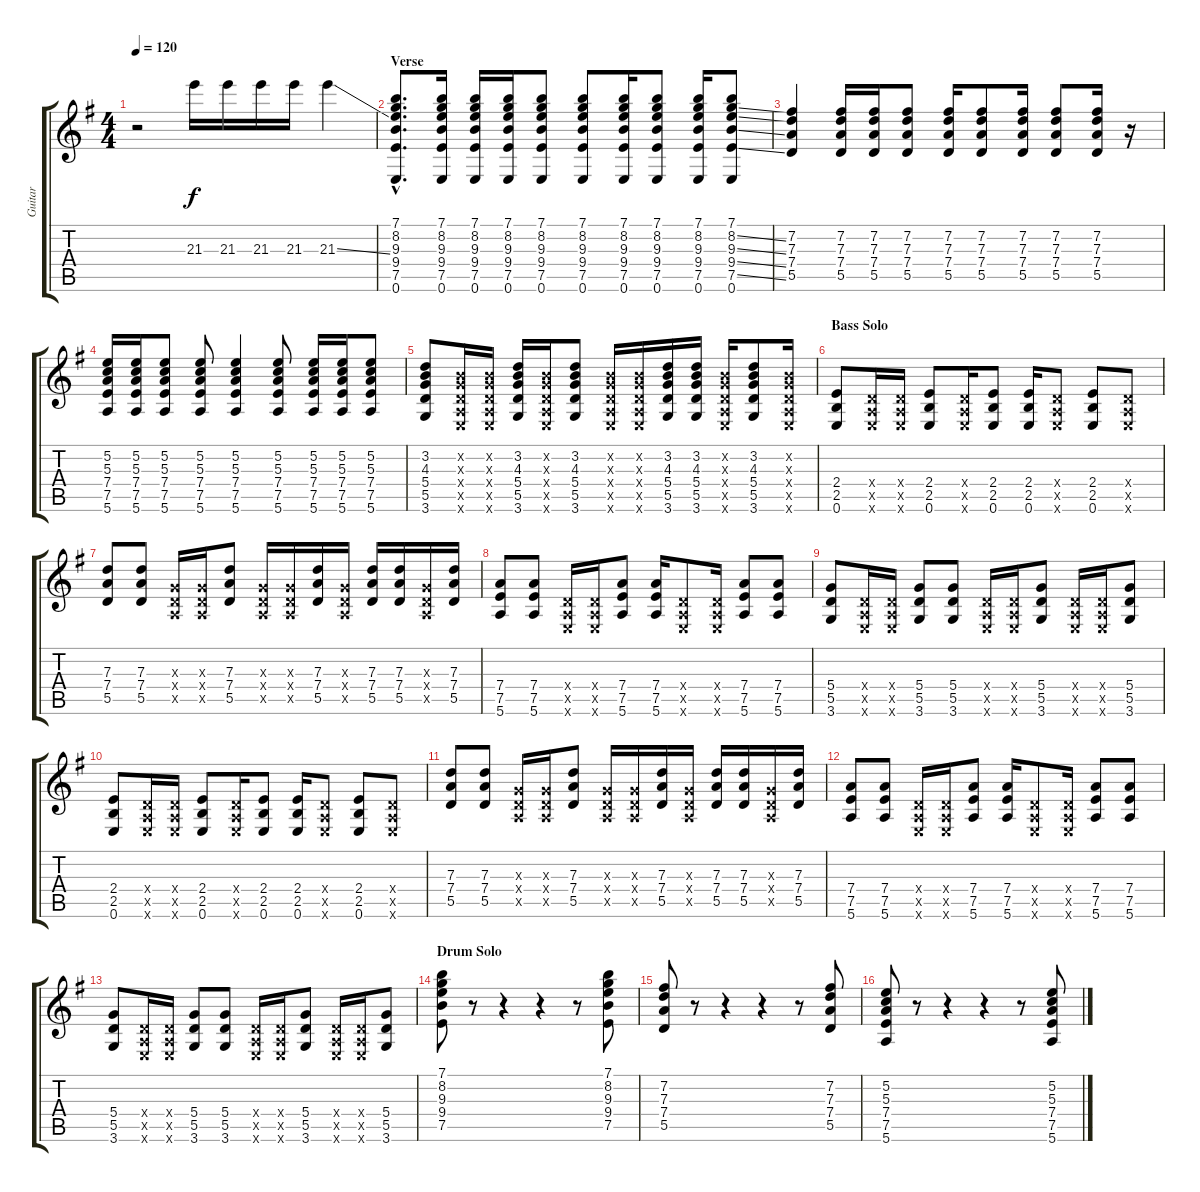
\track ("Guitar" "Guitar") {instrument electricguitarclean}
\staff {score tabs}
\tuning (E4 B3 G3 D3 A2 E2) {hide}
\ts (4 4)
\tempo 120
\clef g2
\ks eminor
r.2{dy f instrument electricguitarclean} 21.3.16 21.3.16 21.3.16 21.3.16 21.3{ss}.4 |
\section ("" "Verse")
(7.1{hac} 8.2{hac} 9.3{hac} 9.4{hac} 7.5{hac} 0.6{hac}).8{d} (7.1 8.2 9.3 9.4 7.5 0.6).16 (7.1 8.2 9.3 9.4 7.5 0.6).16 (7.1 8.2 9.3 9.4 7.5 0.6).16 (7.1 8.2 9.3 9.4 7.5 0.6).8 (7.1 8.2 9.3 9.4 7.5 0.6).8 (7.1 8.2 9.3 9.4 7.5 0.6).16 (7.1 8.2 9.3 9.4 7.5 0.6).8 (7.1 8.2 9.3 9.4 7.5 0.6).16 (7.1 8.2{ss} 9.3{ss} 9.4{ss} 7.5{ss} 0.6).8 |
(7.2 7.3 7.4 5.5).4 (7.2 7.3 7.4 5.5).16 (7.2 7.3 7.4 5.5).16 (7.2 7.3 7.4 5.5).8 (7.2 7.3 7.4 5.5).16 (7.2 7.3 7.4 5.5).8 (7.2 7.3 7.4 5.5).16 (7.2 7.3 7.4 5.5).8 (7.2 7.3 7.4 5.5).16 r.16 |
(5.2 5.3 7.4 7.5 5.6).16 (5.2 5.3 7.4 7.5 5.6).16 (5.2 5.3 7.4 7.5 5.6).8 (5.2 5.3 7.4 7.5 5.6).8 (5.2 5.3 7.4 7.5 5.6).4 (5.2 5.3 7.4 7.5 5.6).8 (5.2 5.3 7.4 7.5 5.6).16 (5.2 5.3 7.4 7.5 5.6).16 (5.2 5.3 7.4 7.5 5.6).8 |
(3.2 4.3 5.4 5.5 3.6).8 (0.2{x} 0.3{x} 0.4{x} 0.5{x} 0.6{x}).16 (0.2{x} 0.3{x} 0.4{x} 0.5{x} 0.6{x}).16 (3.2 4.3 5.4 5.5 3.6).16 (0.2{x} 0.3{x} 0.4{x} 0.5{x} 0.6{x}).16 (3.2 4.3 5.4 5.5 3.6).8 (0.2{x} 0.3{x} 0.4{x} 0.5{x} 0.6{x}).16 (0.2{x} 0.3{x} 0.4{x} 0.5{x} 0.6{x}).16 (3.2 4.3 5.4 5.5 3.6).16 (3.2 4.3 5.4 5.5 3.6).16 (0.2{x} 0.3{x} 0.4{x} 0.5{x} 0.6{x}).16 (3.2 4.3 5.4 5.5 3.6).8 (0.2{x} 0.3{x} 0.4{x} 0.5{x} 0.6{x}).16 |
\section ("" "Bass Solo")
(2.4 2.5 0.6).8 (0.4{x} 0.5{x} 0.6{x}).16 (0.4{x} 0.5{x} 0.6{x}).16 (2.4 2.5 0.6).8 (0.4{x} 0.5{x} 0.6{x}).16 (2.4 2.5 0.6).8 (2.4 2.5 0.6).16 (0.4{x} 0.5{x} 0.6{x}).8 (2.4 2.5 0.6).8 (0.4{x} 0.5{x} 0.6{x}).8 |
(7.3 7.4 5.5).8 (7.3 7.4 5.5).8 (0.3{x} 0.4{x} 0.5{x}).16 (0.3{x} 0.4{x} 0.5{x}).16 (7.3 7.4 5.5).8 (0.3{x} 0.4{x} 0.5{x}).16 (0.3{x} 0.4{x} 0.5{x}).16 (7.3 7.4 5.5).16 (0.3{x} 0.4{x} 0.5{x}).16 (7.3 7.4 5.5).16 (7.3 7.4 5.5).16 (0.3{x} 0.4{x} 0.5{x}).16 (7.3 7.4 5.5).16 |
(7.4 7.5 5.6).8 (7.4 7.5 5.6).8 (0.4{x} 0.5{x} 0.6{x}).16 (0.4{x} 0.5{x} 0.6{x}).16 (7.4 7.5 5.6).8 (7.4 7.5 5.6).16 (0.4{x} 0.5{x} 0.6{x}).8 (0.4{x} 0.5{x} 0.6{x}).16 (7.4 7.5 5.6).8 (7.4 7.5 5.6).8 |
(5.4 5.5 3.6).8 (0.4{x} 0.5{x} 0.6{x}).16 (0.4{x} 0.5{x} 0.6{x}).16 (5.4 5.5 3.6).8 (5.4 5.5 3.6).8 (0.4{x} 0.5{x} 0.6{x}).16 (0.4{x} 0.5{x} 0.6{x}).16 (5.4 5.5 3.6).8 (0.4{x} 0.5{x} 0.6{x}).16 (0.4{x} 0.5{x} 0.6{x}).16 (5.4 5.5 3.6).8 |
(2.4 2.5 0.6).8 (0.4{x} 0.5{x} 0.6{x}).16 (0.4{x} 0.5{x} 0.6{x}).16 (2.4 2.5 0.6).8 (0.4{x} 0.5{x} 0.6{x}).16 (2.4 2.5 0.6).8 (2.4 2.5 0.6).16 (0.4{x} 0.5{x} 0.6{x}).8 (2.4 2.5 0.6).8 (0.4{x} 0.5{x} 0.6{x}).8 |
(7.3 7.4 5.5).8 (7.3 7.4 5.5).8 (0.3{x} 0.4{x} 0.5{x}).16 (0.3{x} 0.4{x} 0.5{x}).16 (7.3 7.4 5.5).8 (0.3{x} 0.4{x} 0.5{x}).16 (0.3{x} 0.4{x} 0.5{x}).16 (7.3 7.4 5.5).16 (0.3{x} 0.4{x} 0.5{x}).16 (7.3 7.4 5.5).16 (7.3 7.4 5.5).16 (0.3{x} 0.4{x} 0.5{x}).16 (7.3 7.4 5.5).16 |
(7.4 7.5 5.6).8 (7.4 7.5 5.6).8 (0.4{x} 0.5{x} 0.6{x}).16 (0.4{x} 0.5{x} 0.6{x}).16 (7.4 7.5 5.6).8 (7.4 7.5 5.6).16 (0.4{x} 0.5{x} 0.6{x}).8 (0.4{x} 0.5{x} 0.6{x}).16 (7.4 7.5 5.6).8 (7.4 7.5 5.6).8 |
(5.4 5.5 3.6).8 (0.4{x} 0.5{x} 0.6{x}).16 (0.4{x} 0.5{x} 0.6{x}).16 (5.4 5.5 3.6).8 (5.4 5.5 3.6).8 (0.4{x} 0.5{x} 0.6{x}).16 (0.4{x} 0.5{x} 0.6{x}).16 (5.4 5.5 3.6).8 (0.4{x} 0.5{x} 0.6{x}).16 (0.4{x} 0.5{x} 0.6{x}).16 (5.4 5.5 3.6).8 |
\section ("" "Drum Solo")
(7.1 8.2 9.3 9.4 7.5).8 r.8 r.4 r.4 r.8 (7.1 8.2 9.3 9.4 7.5).8 |
(7.2 7.3 7.4 5.5).8 r.8 r.4 r.4 r.8 (7.2 7.3 7.4 5.5).8 |
(5.2 5.3 7.4 7.5 5.6).8 r.8 r.4 r.4 r.8 (5.2 5.3 7.4 7.5 5.6).8
